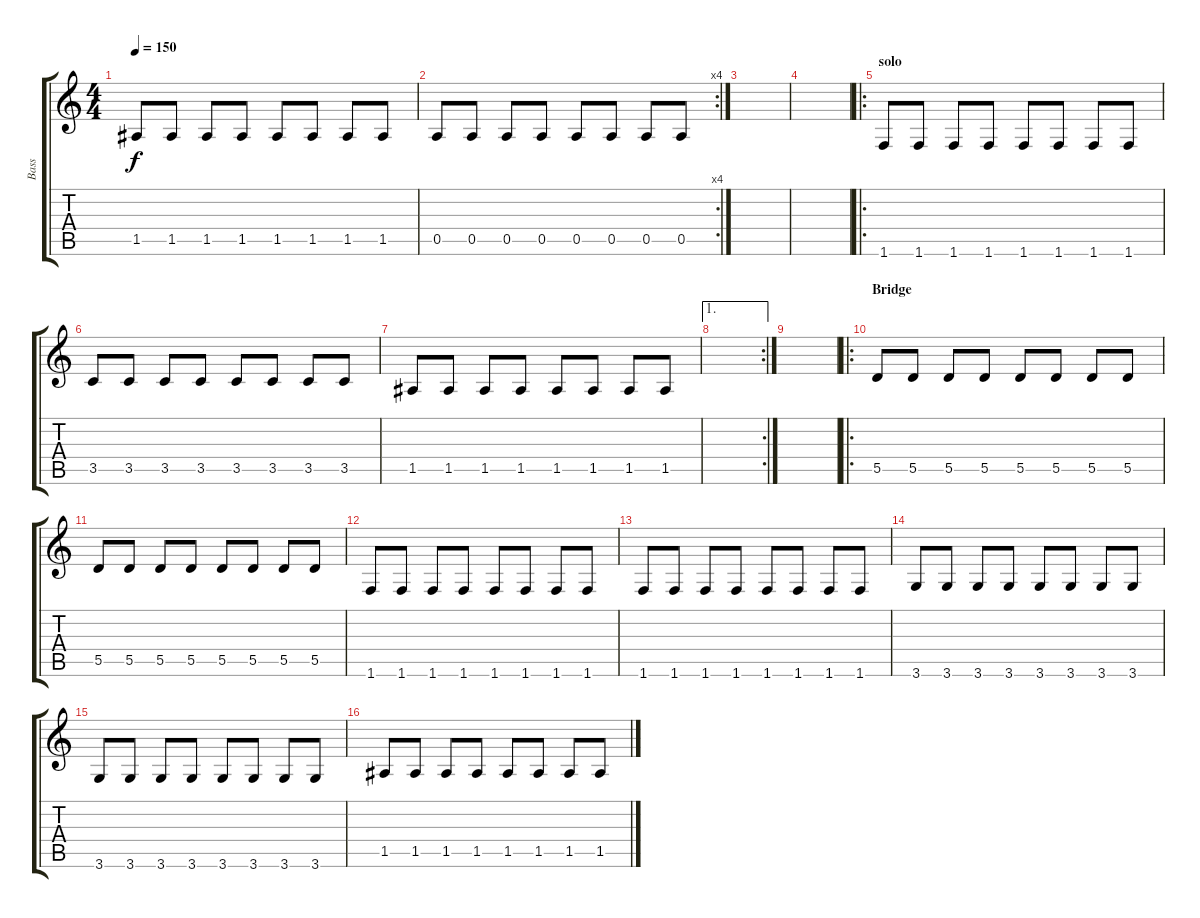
\track ("Bass" "Bass") {instrument electricbasspick}
\staff {score tabs}
\tuning (E4 B3 G3 D3 A2 E2) {hide}
\ts (4 4)
\tempo 150
\clef g2
\ks c
1.5.8{dy f} 1.5.8 1.5.8 1.5.8 1.5.8 1.5.8 1.5.8 1.5.8 |
\rc 4
0.5.8 0.5.8 0.5.8 0.5.8 0.5.8 0.5.8 0.5.8 0.5.8 |
|
|
\ro
\section ("" "solo")
1.6.8 1.6.8 1.6.8 1.6.8 1.6.8 1.6.8 1.6.8 1.6.8 |
3.5.8 3.5.8 3.5.8 3.5.8 3.5.8 3.5.8 3.5.8 3.5.8 |
1.5.8 1.5.8 1.5.8 1.5.8 1.5.8 1.5.8 1.5.8 1.5.8 |
\ae 1
\rc 2
|
|
\ro
\section ("" "Bridge")
5.5.8 5.5.8 5.5.8 5.5.8 5.5.8 5.5.8 5.5.8 5.5.8 |
5.5.8 5.5.8 5.5.8 5.5.8 5.5.8 5.5.8 5.5.8 5.5.8 |
1.6.8 1.6.8 1.6.8 1.6.8 1.6.8 1.6.8 1.6.8 1.6.8 |
1.6.8 1.6.8 1.6.8 1.6.8 1.6.8 1.6.8 1.6.8 1.6.8 |
3.6.8 3.6.8 3.6.8 3.6.8 3.6.8 3.6.8 3.6.8 3.6.8 |
3.6.8 3.6.8 3.6.8 3.6.8 3.6.8 3.6.8 3.6.8 3.6.8 |
1.5.8 1.5.8 1.5.8 1.5.8 1.5.8 1.5.8 1.5.8 1.5.8
